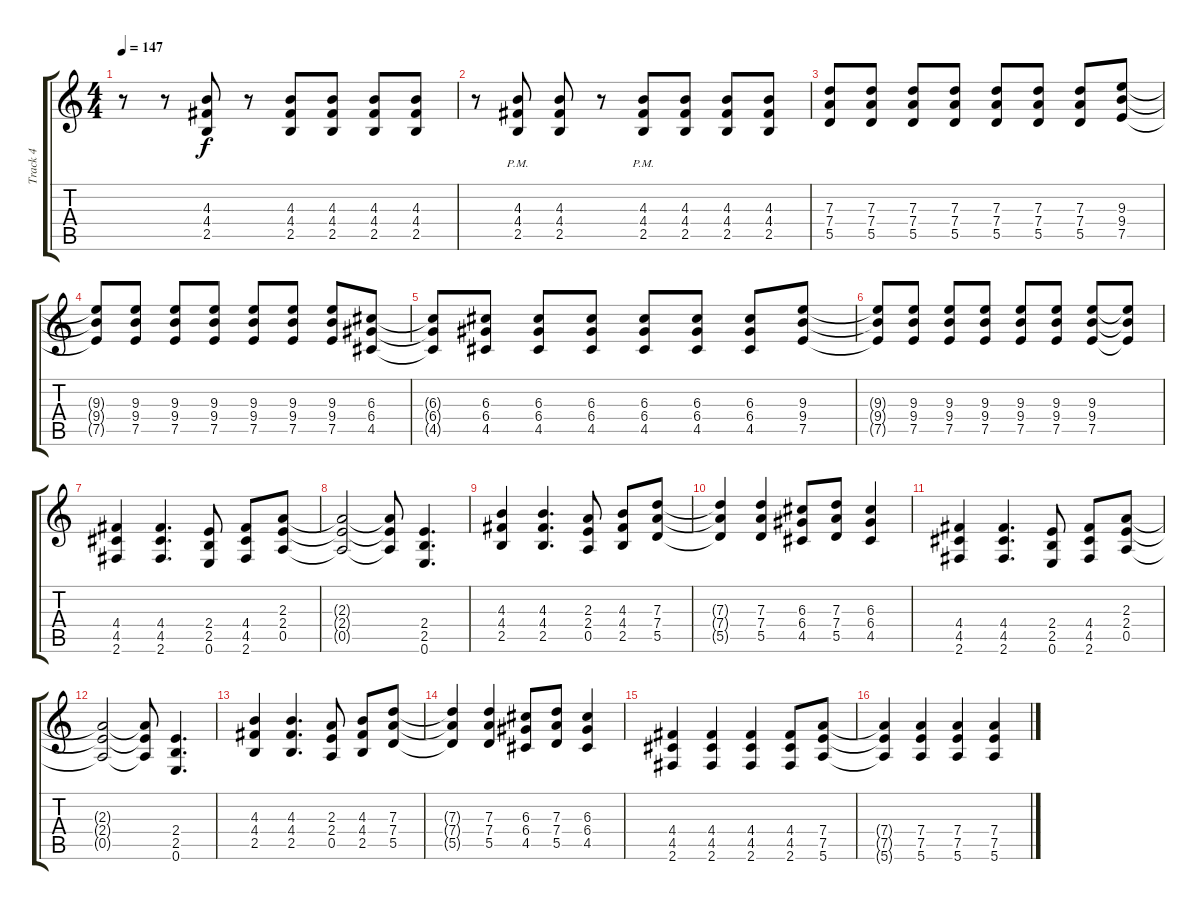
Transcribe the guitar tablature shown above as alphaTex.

\track ("Track 4" "Track 4") {instrument overdrivenguitar}
\staff {score tabs}
\tuning (E4 B3 G3 D3 A2 E2) {hide}
\ts (4 4)
\tempo 147
\clef g2
\ks c
r.8{dy f} r.8 (4.3 4.4 2.5).8 r.8 (4.3 4.4 2.5).8 (4.3 4.4 2.5).8 (4.3 4.4 2.5).8 (4.3 4.4 2.5).8 |
r.8 (4.3{pm} 4.4{pm} 2.5{pm}).8 (4.3 4.4 2.5).8 r.8 (4.3{pm} 4.4{pm} 2.5{pm}).8 (4.3 4.4 2.5).8 (4.3 4.4 2.5).8 (4.3 4.4 2.5).8 |
(7.3 7.4 5.5).8 (7.3 7.4 5.5).8 (7.3 7.4 5.5).8 (7.3 7.4 5.5).8 (7.3 7.4 5.5).8 (7.3 7.4 5.5).8 (7.3 7.4 5.5).8 (9.3 9.4 7.5).8 |
(9.3{t} 9.4{t} 7.5{t}).8 (9.3 9.4 7.5).8 (9.3 9.4 7.5).8 (9.3 9.4 7.5).8 (9.3 9.4 7.5).8 (9.3 9.4 7.5).8 (9.3 9.4 7.5).8 (6.3 6.4 4.5).8 |
(6.3{t} 6.4{t} 4.5{t}).8 (6.3 6.4 4.5).8 (6.3 6.4 4.5).8 (6.3 6.4 4.5).8 (6.3 6.4 4.5).8 (6.3 6.4 4.5).8 (6.3 6.4 4.5).8 (9.3 9.4 7.5).8 |
(9.3{t} 9.4{t} 7.5{t}).8 (9.3 9.4 7.5).8 (9.3 9.4 7.5).8 (9.3 9.4 7.5).8 (9.3 9.4 7.5).8 (9.3 9.4 7.5).8 (9.3 9.4 7.5).8 (9.3{t} 9.4{t} 7.5{t}).8 |
(4.4 4.5 2.6).4 (4.4 4.5 2.6).4{d} (2.4 2.5 0.6).8 (4.4 4.5 2.6).8 (2.3 2.4 0.5).8 |
(2.3{t} 2.4{t} 0.5{t}).2 (2.3{t} 2.4{t} 0.5{t}).8 (2.4 2.5 0.6).4{d} |
(4.3 4.4 2.5).4 (4.3 4.4 2.5).4{d} (2.3 2.4 0.5).8 (4.3 4.4 2.5).8 (7.3 7.4 5.5).8 |
(7.3{t} 7.4{t} 5.5{t}).4 (7.3 7.4 5.5).4 (6.3 6.4 4.5).8 (7.3 7.4 5.5).8 (6.3 6.4 4.5).4 |
(4.4 4.5 2.6).4 (4.4 4.5 2.6).4{d} (2.4 2.5 0.6).8 (4.4 4.5 2.6).8 (2.3 2.4 0.5).8 |
(2.3{t} 2.4{t} 0.5{t}).2 (2.3{t} 2.4{t} 0.5{t}).8 (2.4 2.5 0.6).4{d} |
(4.3 4.4 2.5).4 (4.3 4.4 2.5).4{d} (2.3 2.4 0.5).8 (4.3 4.4 2.5).8 (7.3 7.4 5.5).8 |
(7.3{t} 7.4{t} 5.5{t}).4 (7.3 7.4 5.5).4 (6.3 6.4 4.5).8 (7.3 7.4 5.5).8 (6.3 6.4 4.5).4 |
(4.4 4.5 2.6).4 (4.4 4.5 2.6).4 (4.4 4.5 2.6).4 (4.4 4.5 2.6).8 (7.4 7.5 5.6).8 |
(7.4{t} 7.5{t} 5.6{t}).4 (7.4 7.5 5.6).4 (7.4 7.5 5.6).4 (7.4 7.5 5.6).4
